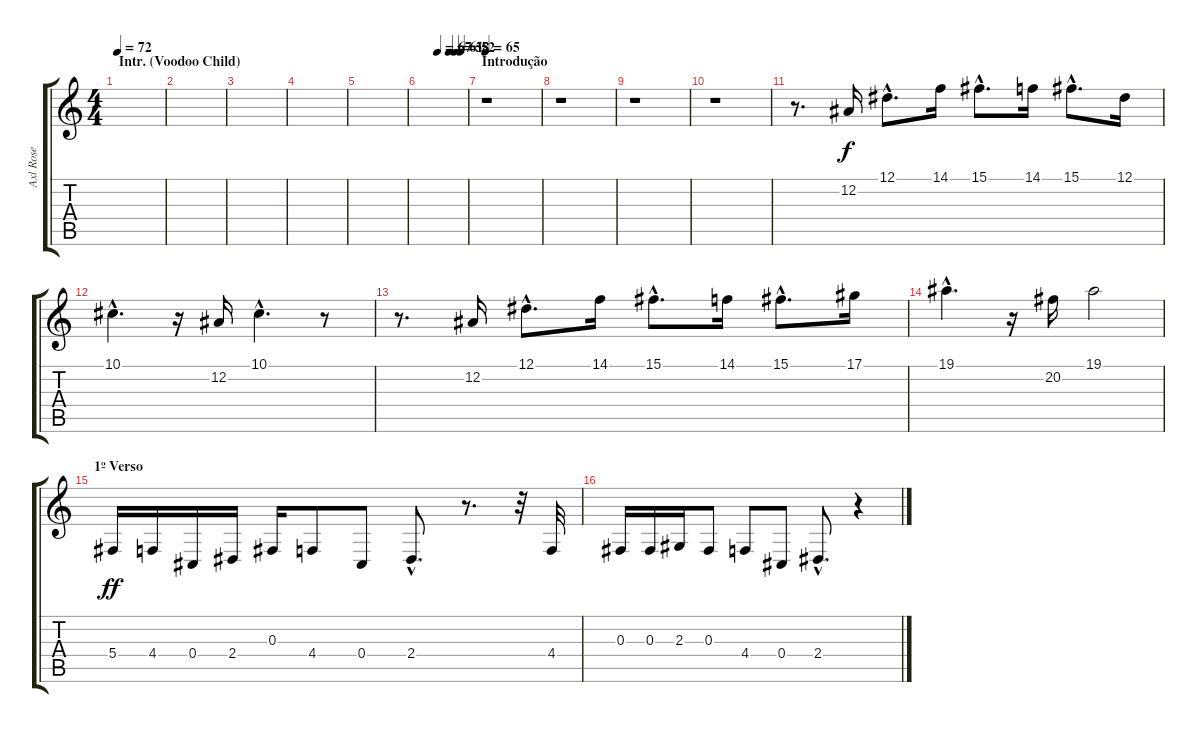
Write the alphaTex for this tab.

\track ("Axl Rose" "Axl Rose") {instrument synthvoice}
\staff {score tabs}
\tuning (Eb4 Bb3 Gb3 Db3 Ab2 Eb2) {hide}
\ts (4 4)
\section ("" "Intr. (Voodoo Child)")
\tempo 72
\tempo 68
\tempo 72
\clef g2
\ks c
|
|
|
|
|
\tempo (67 0.375)
\tempo (61 0.625)
\tempo (58 0.75)
\tempo (52 0.875)
|
\section ("" "Introdução")
\tempo 65
r.1 |
r.1 |
r.1 |
r.1 |
r.8{d instrument whistle} 12.2.16 12.1{hac}.8{d} 14.1.16 15.1{hac}.8{d} 14.1.16 15.1{hac}.8{d} 12.1.16 |
10.1{hac}.4{d} r.16 12.2.16 10.1{hac}.4{d} r.8 |
r.8{d} 12.2.16 12.1{hac}.8{d} 14.1.16 15.1{hac}.8{d} 14.1.16 15.1{hac}.8{d} 17.1.16 |
19.1{hac}.4{d} r.16 20.2.16 19.1.2 |
\section ("" "1º Verso")
5.4.16{dy ff instrument synthvoice} 4.4.16 0.4.16 2.4.16 0.3.16 4.4.8 0.4.8 2.4{hac}.8{d} r.8{d} r.32 4.4.32 |
0.3.16 0.3.16 2.3.16 0.3.8 4.4.8 0.4.8 2.4{hac}.8{d} r.4
